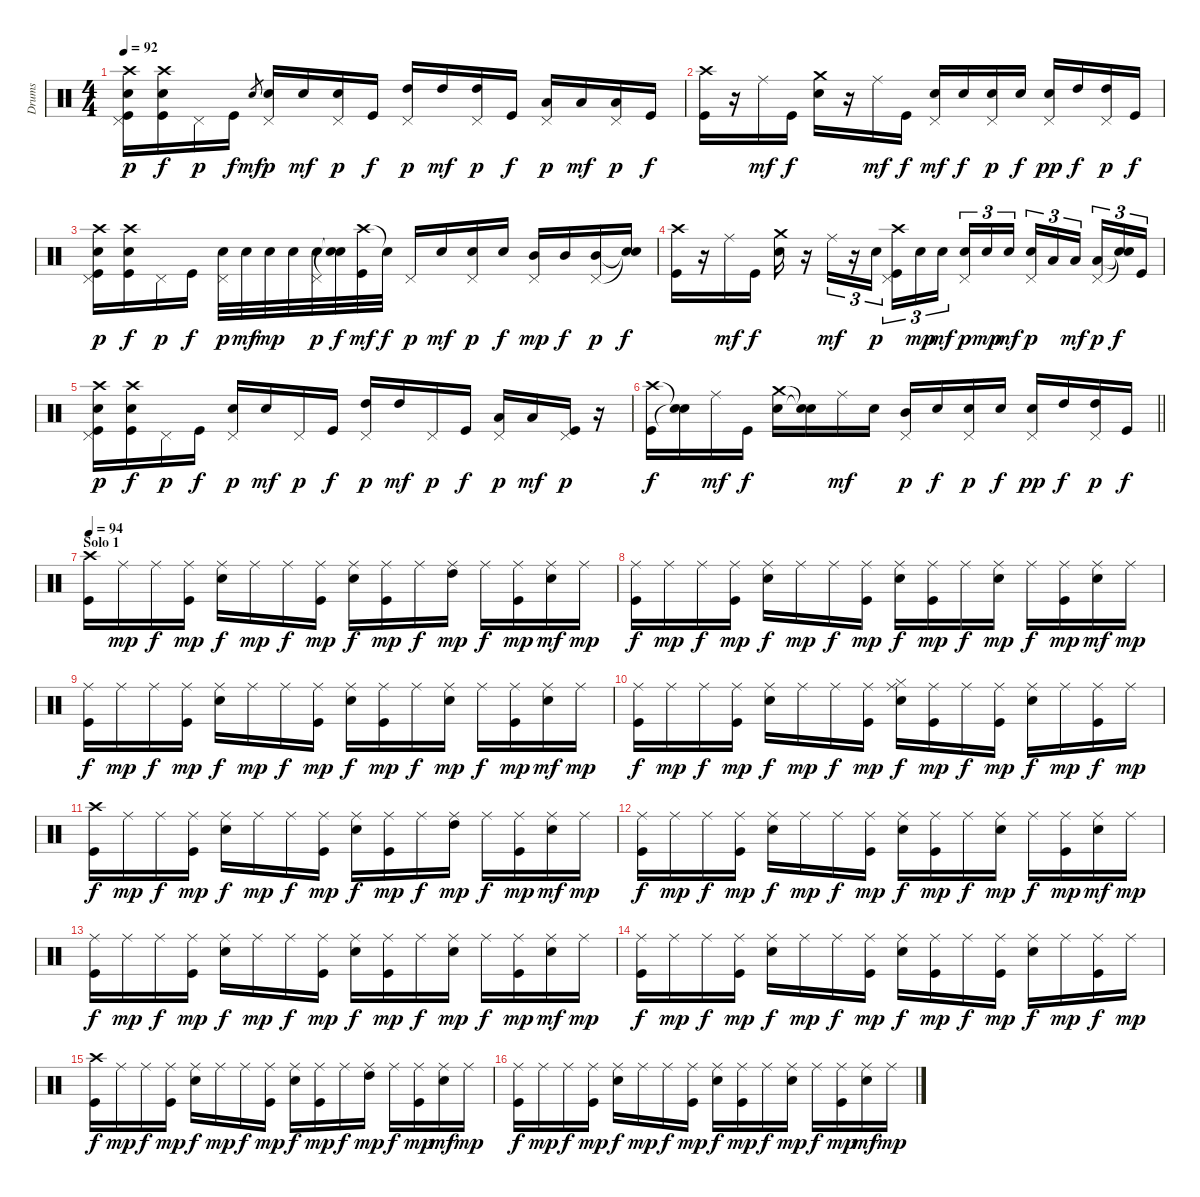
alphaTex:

\track ("Drums" "Drums") {instrument percussion}
\staff {score}
\articulation defaults
\ts (4 4)
\tempo 92
\clef neutral
\ks c
("Crash high (hit)" "Pedal Hi-Hat (hit)" "Snare (hit) 2" "Kick (hit)").16{dy p} ("Crash high (hit)" "Snare (hit) 2" "Kick (hit)").16{dy f} "Pedal Hi-Hat (hit)".16{dy p} "Kick (hit)".16{dy f} "Snare (hit) 2".8{gr dy mf} ("Pedal Hi-Hat (hit)" "Snare (hit) 2").16{dy p} "Snare (hit) 2".16{dy mf} ("Pedal Hi-Hat (hit)" "Snare (hit) 2").16{dy p} "Kick (hit)".16{dy f} ("Pedal Hi-Hat (hit)" "High Tom (hit)").16{dy p} "High Tom (hit)".16{dy mf} ("Pedal Hi-Hat (hit)" "High Tom (hit)").16{dy p} "Kick (hit)".16{dy f} ("Pedal Hi-Hat (hit)" "Low Tom (hit)").16{dy p} "Low Tom (hit)".16{dy mf} ("Pedal Hi-Hat (hit)" "Low Tom (hit)").16{dy p} "Kick (hit)".16{dy f} |
("Crash high (hit)" "Kick (hit)").16 r.16 "Ride (middle)".16{dy mf} "Kick (hit)".16{dy f} ("Crash medium (hit)" "Snare (hit) 2").16 r.16 "Ride (middle)".16{dy mf} "Kick (hit)".16{dy f} ("Pedal Hi-Hat (hit)" "Snare (hit) 2").16{dy mf} "Snare (hit) 2".16{dy f} ("Pedal Hi-Hat (hit)" "Snare (hit) 2").16{dy p} "Snare (hit) 2".16{dy f} ("Pedal Hi-Hat (hit)" "Snare (hit) 2").16{dy pp} "High Tom (hit)".16{dy f} ("Pedal Hi-Hat (hit)" "High Tom (hit)").16{dy p} "Kick (hit)".16{dy f} |
("Crash high (hit)" "Pedal Hi-Hat (hit)" "Snare (hit) 2" "Kick (hit)").16{dy p} ("Crash high (hit)" "Snare (hit) 2" "Kick (hit)").16{dy f} "Pedal Hi-Hat (hit)".16{dy p} "Kick (hit)".16{dy f} ("Pedal Hi-Hat (hit)" "Snare (hit) 2").32{dy p} "Snare (hit) 2".32{dy mf} "Snare (hit) 2".32{dy mp} "Snare (hit) 2".32 ("Pedal Hi-Hat (hit)" "Snare (hit) 2").32{dy p} ("Snare (hit)"{t} "Snare (hit)"{t}).32{dy f} ("Crash high (hit)" "Kick (hit)").32{dy mf} "Snare (hit)"{t}.32{dy f} "Pedal Hi-Hat (hit)".16{dy p} "Snare (hit) 2".16{dy mf} ("Pedal Hi-Hat (hit)" "Snare (hit) 2").16{dy p} "Snare (hit) 2".16{dy f} ("Pedal Hi-Hat (hit)" "Mid Tom (hit)").16{dy mp} "Mid Tom (hit)".16{dy f} ("Pedal Hi-Hat (hit)" "Mid Tom (hit)").16{dy p} ("Snare (hit)"{t} "Snare (hit)"{t}).16{dy f} |
("Crash high (hit)" "Kick (hit)").16 r.16 "Ride (middle)".16{dy mf} "Kick (hit)".16{dy f} ("Crash medium (hit)" "Snare (hit) 2").16 r.16 "Ride (middle)".16{tu (3 2) dy mf} r.16{tu (3 2)} "Snare (hit) 2".16{tu (3 2) dy p} ("Crash high (hit)" "Pedal Hi-Hat (hit)" "Kick (hit)").16{tu (3 2)} "Snare (hit) 2".16{tu (3 2) dy mp} "Snare (hit) 2".16{tu (3 2) dy mf beam splitsecondary} ("Pedal Hi-Hat (hit)" "Snare (hit) 2").16{tu (3 2) dy p} "Snare (hit) 2".16{tu (3 2) dy mp} "Snare (hit) 2".16{tu (3 2) dy mf} ("Pedal Hi-Hat (hit)" "Snare (hit) 2").16{tu (3 2) dy p} "Low Tom (hit)".16{tu (3 2)} "Low Tom (hit)".16{tu (3 2) dy mf beam splitsecondary} ("Pedal Hi-Hat (hit)" "Low Tom (hit)").16{tu (3 2) dy p} ("Snare (hit)"{t} "Snare (hit)"{t}).16{tu (3 2) dy f} "Kick (hit)".16{tu (3 2)} |
("Crash high (hit)" "Pedal Hi-Hat (hit)" "Snare (hit) 2" "Kick (hit)").16{dy p} ("Crash high (hit)" "Snare (hit) 2" "Kick (hit)").16{dy f} "Pedal Hi-Hat (hit)".16{dy p} "Kick (hit)".16{dy f} ("Pedal Hi-Hat (hit)" "Snare (hit) 2").16{dy p} "Snare (hit) 2".16{dy mf} "Pedal Hi-Hat (hit)".16{dy p} "Kick (hit)".16{dy f} ("Pedal Hi-Hat (hit)" "High Tom (hit)").16{dy p} "High Tom (hit)".16{dy mf} "Pedal Hi-Hat (hit)".16{dy p} "Kick (hit)".16{dy f} ("Pedal Hi-Hat (hit)" "Low Tom (hit)").16{dy p} "Low Tom (hit)".16{dy mf} ("Pedal Hi-Hat (hit)" "Kick (hit)").16{dy p} r.16 |
\barLineRight lightlight
("Crash high (hit)" "Kick (hit)").16{dy f} ("Snare (hit)"{t} "Snare (hit)"{t}).16 "Ride (middle)".16{dy mf} "Kick (hit)".16{dy f} ("Crash medium (hit)" "Snare (hit) 2").16 ("Snare (hit)"{t} "Snare (hit)"{t}).16 "Ride (middle)".16{dy mf} "Snare (hit) 2".16 ("Pedal Hi-Hat (hit)" "Mid Tom (hit)").16{dy p} "Snare (hit) 2".16{dy f} ("Pedal Hi-Hat (hit)" "Snare (hit) 2").16{dy p} "Snare (hit) 2".16{dy f} ("Pedal Hi-Hat (hit)" "Snare (hit) 2").16{dy pp} "High Tom (hit)".16{dy f} ("Pedal Hi-Hat (hit)" "High Tom (hit)").16{dy p} "Kick (hit)".16{dy f} |
\section ("" "Solo 1")
\tempo 94
("Crash high (hit)" "Kick (hit)").16 "Ride (middle)".16{dy mp} "Ride (middle)".16{dy f} ("Ride (middle)" "Kick (hit)").16{dy mp} ("Ride (middle)" "Snare (hit) 2").16{dy f} "Ride (middle)".16{dy mp} "Ride (middle)".16{dy f} ("Ride (middle)" "Kick (hit)").16{dy mp} ("Ride (middle)" "Snare (hit) 2").16{dy f} ("Ride (middle)" "Kick (hit)").16{dy mp} "Ride (middle)".16{dy f} ("Ride (middle)" "High Tom (hit)").16{dy mp} "Ride (middle)".16{dy f} ("Ride (middle)" "Kick (hit)").16{dy mp} ("Ride (middle)" "Snare (hit) 2").16{dy mf} "Ride (middle)".16{dy mp} |
("Ride (middle)" "Kick (hit)").16{dy f} "Ride (middle)".16{dy mp} "Ride (middle)".16{dy f} ("Ride (middle)" "Kick (hit)").16{dy mp} ("Ride (middle)" "Snare (hit) 2").16{dy f} "Ride (middle)".16{dy mp} "Ride (middle)".16{dy f} ("Ride (middle)" "Kick (hit)").16{dy mp} ("Ride (middle)" "Snare (hit) 2").16{dy f} ("Ride (middle)" "Kick (hit)").16{dy mp} "Ride (middle)".16{dy f} ("Ride (middle)" "Snare (hit) 2").16{dy mp} "Ride (middle)".16{dy f} ("Ride (middle)" "Kick (hit)").16{dy mp} ("Ride (middle)" "Snare (hit) 2").16{dy mf} "Ride (middle)".16{dy mp} |
("Ride (middle)" "Kick (hit)").16{dy f} "Ride (middle)".16{dy mp} "Ride (middle)".16{dy f} ("Ride (middle)" "Kick (hit)").16{dy mp} ("Ride (middle)" "Snare (hit) 2").16{dy f} "Ride (middle)".16{dy mp} "Ride (middle)".16{dy f} ("Ride (middle)" "Kick (hit)").16{dy mp} ("Ride (middle)" "Snare (hit) 2").16{dy f} ("Ride (middle)" "Kick (hit)").16{dy mp} "Ride (middle)".16{dy f} ("Ride (middle)" "Snare (hit) 2").16{dy mp} "Ride (middle)".16{dy f} ("Ride (middle)" "Kick (hit)").16{dy mp} ("Ride (middle)" "Snare (hit) 2").16{dy mf} "Ride (middle)".16{dy mp} |
("Ride (middle)" "Kick (hit)").16{dy f} "Ride (middle)".16{dy mp} "Ride (middle)".16{dy f} ("Ride (middle)" "Kick (hit)").16{dy mp} ("Ride (middle)" "Snare (hit) 2").16{dy f} "Ride (middle)".16{dy mp} "Ride (middle)".16{dy f} ("Ride (middle)" "Kick (hit)").16{dy mp} ("Ride (middle)" "Snare (hit) 2" "Hi-Hat (closed)").16{dy f} ("Ride (middle)" "Kick (hit)").16{dy mp} "Ride (middle)".16{dy f} ("Ride (middle)" "Kick (hit)").16{dy mp} ("Ride (middle)" "Snare (hit) 2").16{dy f} "Ride (middle)".16{dy mp} ("Ride (middle)" "Kick (hit)").16{dy f} "Ride (middle)".16{dy mp} |
("Crash high (hit)" "Kick (hit)").16{dy f} "Ride (middle)".16{dy mp} "Ride (middle)".16{dy f} ("Ride (middle)" "Kick (hit)").16{dy mp} ("Ride (middle)" "Snare (hit) 2").16{dy f} "Ride (middle)".16{dy mp} "Ride (middle)".16{dy f} ("Ride (middle)" "Kick (hit)").16{dy mp} ("Ride (middle)" "Snare (hit) 2").16{dy f} ("Ride (middle)" "Kick (hit)").16{dy mp} "Ride (middle)".16{dy f} ("Ride (middle)" "High Tom (hit)").16{dy mp} "Ride (middle)".16{dy f} ("Ride (middle)" "Kick (hit)").16{dy mp} ("Ride (middle)" "Snare (hit) 2").16{dy mf} "Ride (middle)".16{dy mp} |
("Ride (middle)" "Kick (hit)").16{dy f} "Ride (middle)".16{dy mp} "Ride (middle)".16{dy f} ("Ride (middle)" "Kick (hit)").16{dy mp} ("Ride (middle)" "Snare (hit) 2").16{dy f} "Ride (middle)".16{dy mp} "Ride (middle)".16{dy f} ("Ride (middle)" "Kick (hit)").16{dy mp} ("Ride (middle)" "Snare (hit) 2").16{dy f} ("Ride (middle)" "Kick (hit)").16{dy mp} "Ride (middle)".16{dy f} ("Ride (middle)" "Snare (hit) 2").16{dy mp} "Ride (middle)".16{dy f} ("Ride (middle)" "Kick (hit)").16{dy mp} ("Ride (middle)" "Snare (hit) 2").16{dy mf} "Ride (middle)".16{dy mp} |
("Ride (middle)" "Kick (hit)").16{dy f} "Ride (middle)".16{dy mp} "Ride (middle)".16{dy f} ("Ride (middle)" "Kick (hit)").16{dy mp} ("Ride (middle)" "Snare (hit) 2").16{dy f} "Ride (middle)".16{dy mp} "Ride (middle)".16{dy f} ("Ride (middle)" "Kick (hit)").16{dy mp} ("Ride (middle)" "Snare (hit) 2").16{dy f} ("Ride (middle)" "Kick (hit)").16{dy mp} "Ride (middle)".16{dy f} ("Ride (middle)" "Snare (hit) 2").16{dy mp} "Ride (middle)".16{dy f} ("Ride (middle)" "Kick (hit)").16{dy mp} ("Ride (middle)" "Snare (hit) 2").16{dy mf} "Ride (middle)".16{dy mp} |
("Ride (middle)" "Kick (hit)").16{dy f} "Ride (middle)".16{dy mp} "Ride (middle)".16{dy f} ("Ride (middle)" "Kick (hit)").16{dy mp} ("Ride (middle)" "Snare (hit) 2").16{dy f} "Ride (middle)".16{dy mp} "Ride (middle)".16{dy f} ("Ride (middle)" "Kick (hit)").16{dy mp} ("Ride (middle)" "Snare (hit) 2").16{dy f} ("Ride (middle)" "Kick (hit)").16{dy mp} "Ride (middle)".16{dy f} ("Ride (middle)" "Kick (hit)").16{dy mp} ("Ride (middle)" "Snare (hit) 2").16{dy f} "Ride (middle)".16{dy mp} ("Ride (middle)" "Kick (hit)").16{dy f} "Ride (middle)".16{dy mp} |
("Crash high (hit)" "Kick (hit)").16{dy f} "Ride (middle)".16{dy mp} "Ride (middle)".16{dy f} ("Ride (middle)" "Kick (hit)").16{dy mp} ("Ride (middle)" "Snare (hit) 2").16{dy f} "Ride (middle)".16{dy mp} "Ride (middle)".16{dy f} ("Ride (middle)" "Kick (hit)").16{dy mp} ("Ride (middle)" "Snare (hit) 2").16{dy f} ("Ride (middle)" "Kick (hit)").16{dy mp} "Ride (middle)".16{dy f} ("Ride (middle)" "High Tom (hit)").16{dy mp} "Ride (middle)".16{dy f} ("Ride (middle)" "Kick (hit)").16{dy mp} ("Ride (middle)" "Snare (hit) 2").16{dy mf} "Ride (middle)".16{dy mp} |
("Ride (middle)" "Kick (hit)").16{dy f} "Ride (middle)".16{dy mp} "Ride (middle)".16{dy f} ("Ride (middle)" "Kick (hit)").16{dy mp} ("Ride (middle)" "Snare (hit) 2").16{dy f} "Ride (middle)".16{dy mp} "Ride (middle)".16{dy f} ("Ride (middle)" "Kick (hit)").16{dy mp} ("Ride (middle)" "Snare (hit) 2").16{dy f} ("Ride (middle)" "Kick (hit)").16{dy mp} "Ride (middle)".16{dy f} ("Ride (middle)" "Snare (hit) 2").16{dy mp} "Ride (middle)".16{dy f} ("Ride (middle)" "Kick (hit)").16{dy mp} ("Ride (middle)" "Snare (hit) 2").16{dy mf} "Ride (middle)".16{dy mp}
